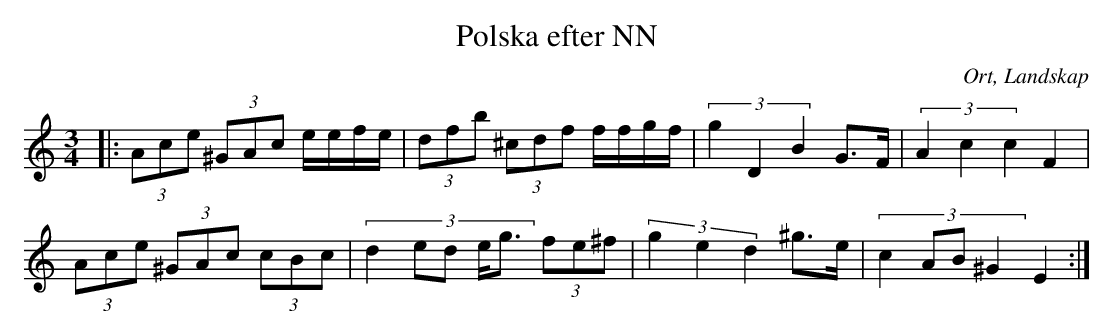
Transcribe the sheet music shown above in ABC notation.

X:1
T:Polska efter NN
O:Ort, Landskap
M:3/4
L:1/8
M:3/4
K:C
|: (3 Ace (3^GAc e/e/f/e/| (3 dfb (3^cdf f/f/g/f/|(3:2:3 g2 D2 B2 G>F|(3:2:3 A2 c2 c2 F2|
(3 Ace (3^GAc (3cBc| (3:2:5 d2 ed e<g (3fe^f|(3:2:3 g2 e2 d2 ^g>e|(3:2:4 c2 AB ^G2 E2:|
